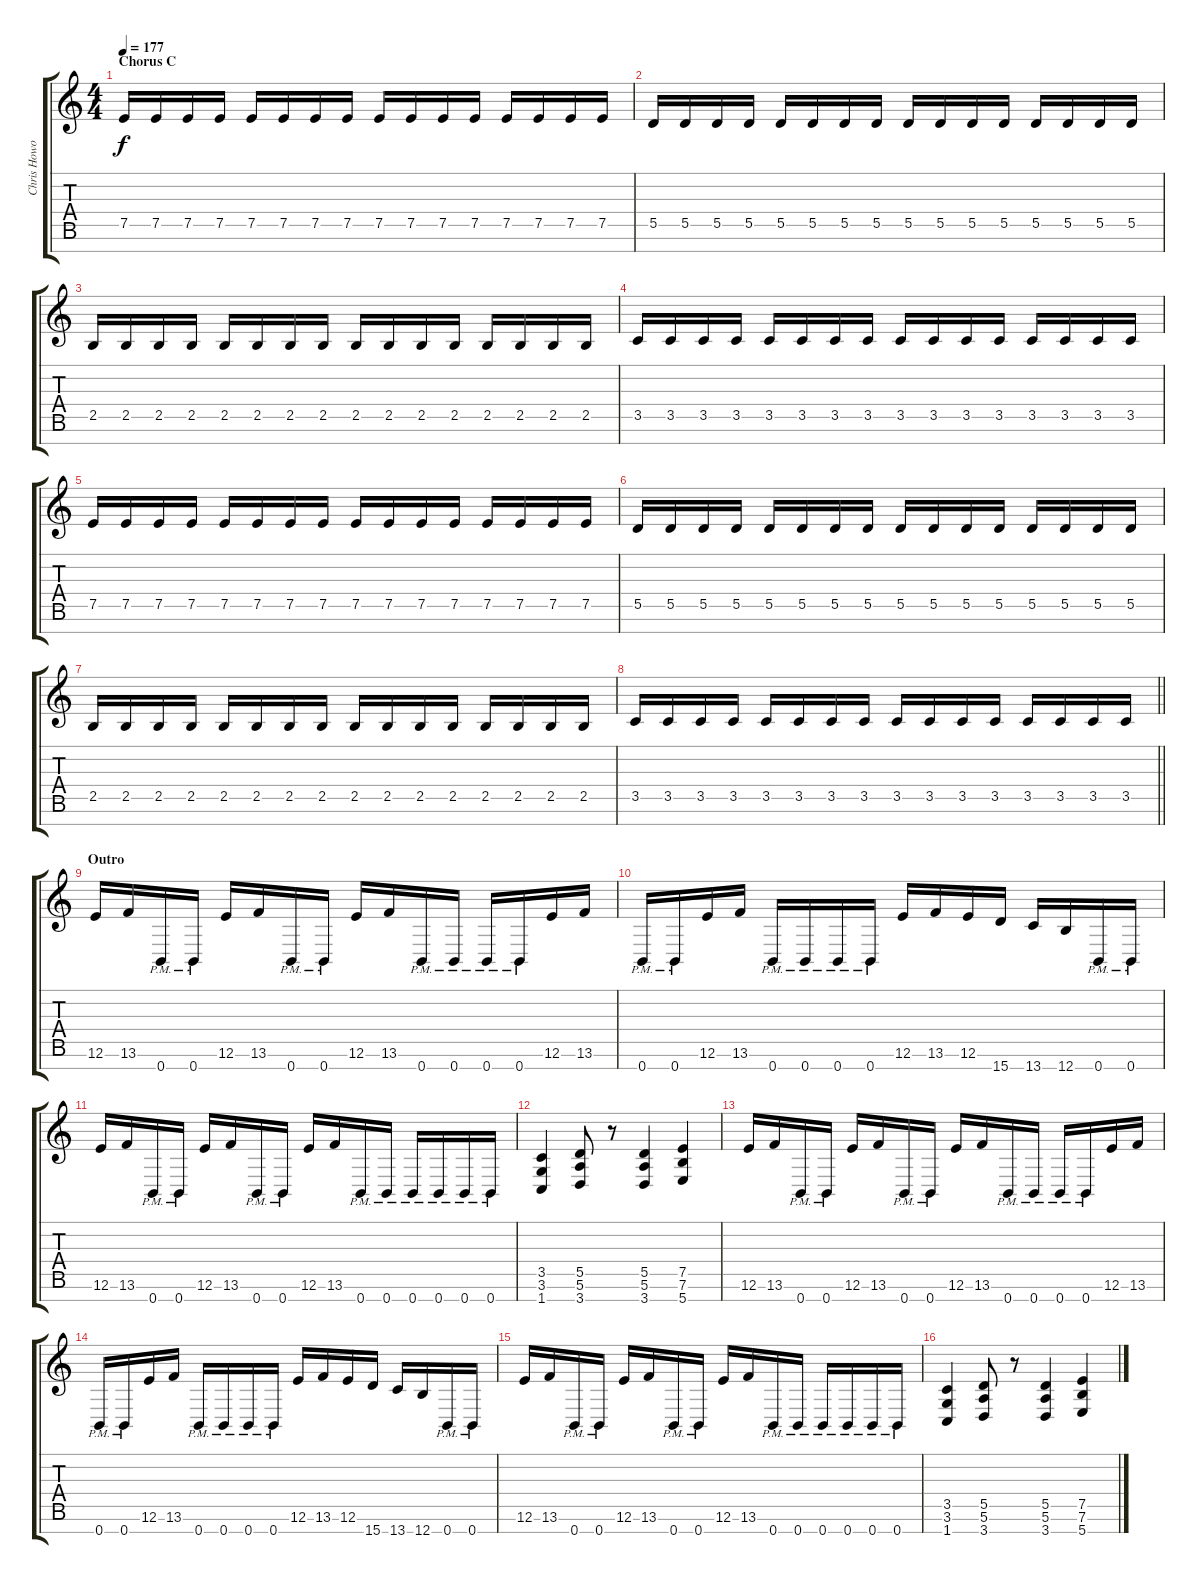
\track ("Chris Howorth (Lead Guitar)" "Chris Howo") {instrument distortionguitar}
\staff {score tabs}
\tuning (E4 B3 G3 D3 A2 E2 B1) {hide}
\ts (4 4)
\section ("" "Chorus C")
\tempo 177
\clef g2
\ks c
7.5.16{dy f} 7.5.16 7.5.16 7.5.16 7.5.16 7.5.16 7.5.16 7.5.16 7.5.16 7.5.16 7.5.16 7.5.16 7.5.16 7.5.16 7.5.16 7.5.16 |
5.5.16 5.5.16 5.5.16 5.5.16 5.5.16 5.5.16 5.5.16 5.5.16 5.5.16 5.5.16 5.5.16 5.5.16 5.5.16 5.5.16 5.5.16 5.5.16 |
2.5.16 2.5.16 2.5.16 2.5.16 2.5.16 2.5.16 2.5.16 2.5.16 2.5.16 2.5.16 2.5.16 2.5.16 2.5.16 2.5.16 2.5.16 2.5.16 |
3.5.16 3.5.16 3.5.16 3.5.16 3.5.16 3.5.16 3.5.16 3.5.16 3.5.16 3.5.16 3.5.16 3.5.16 3.5.16 3.5.16 3.5.16 3.5.16 |
7.5.16 7.5.16 7.5.16 7.5.16 7.5.16 7.5.16 7.5.16 7.5.16 7.5.16 7.5.16 7.5.16 7.5.16 7.5.16 7.5.16 7.5.16 7.5.16 |
5.5.16 5.5.16 5.5.16 5.5.16 5.5.16 5.5.16 5.5.16 5.5.16 5.5.16 5.5.16 5.5.16 5.5.16 5.5.16 5.5.16 5.5.16 5.5.16 |
2.5.16 2.5.16 2.5.16 2.5.16 2.5.16 2.5.16 2.5.16 2.5.16 2.5.16 2.5.16 2.5.16 2.5.16 2.5.16 2.5.16 2.5.16 2.5.16 |
\barLineRight lightlight
3.5.16 3.5.16 3.5.16 3.5.16 3.5.16 3.5.16 3.5.16 3.5.16 3.5.16 3.5.16 3.5.16 3.5.16 3.5.16 3.5.16 3.5.16 3.5.16 |
\section ("" "Outro")
12.6.16 13.6.16 0.7{pm}.16 0.7{pm}.16 12.6.16 13.6.16 0.7{pm}.16 0.7{pm}.16 12.6.16 13.6.16 0.7{pm}.16 0.7{pm}.16 0.7{pm}.16 0.7{pm}.16 12.6.16 13.6.16 |
0.7{pm}.16 0.7{pm}.16 12.6.16 13.6.16 0.7{pm}.16 0.7{pm}.16 0.7{pm}.16 0.7{pm}.16 12.6.16 13.6.16 12.6.16 15.7.16 13.7.16 12.7.16 0.7{pm}.16 0.7{pm}.16 |
12.6.16 13.6.16 0.7{pm}.16 0.7{pm}.16 12.6.16 13.6.16 0.7{pm}.16 0.7{pm}.16 12.6.16 13.6.16 0.7{pm}.16 0.7{pm}.16 0.7{pm}.16 0.7{pm}.16 0.7{pm}.16 0.7{pm}.16 |
(3.5 3.6 1.7).4 (5.5 5.6 3.7).8 r.8 (5.5 5.6 3.7).4 (7.5 7.6 5.7).4 |
12.6.16 13.6.16 0.7{pm}.16 0.7{pm}.16 12.6.16 13.6.16 0.7{pm}.16 0.7{pm}.16 12.6.16 13.6.16 0.7{pm}.16 0.7{pm}.16 0.7{pm}.16 0.7{pm}.16 12.6.16 13.6.16 |
0.7{pm}.16 0.7{pm}.16 12.6.16 13.6.16 0.7{pm}.16 0.7{pm}.16 0.7{pm}.16 0.7{pm}.16 12.6.16 13.6.16 12.6.16 15.7.16 13.7.16 12.7.16 0.7{pm}.16 0.7{pm}.16 |
12.6.16 13.6.16 0.7{pm}.16 0.7{pm}.16 12.6.16 13.6.16 0.7{pm}.16 0.7{pm}.16 12.6.16 13.6.16 0.7{pm}.16 0.7{pm}.16 0.7{pm}.16 0.7{pm}.16 0.7{pm}.16 0.7{pm}.16 |
(3.5 3.6 1.7).4 (5.5 5.6 3.7).8 r.8 (5.5 5.6 3.7).4 (7.5 7.6 5.7).4
